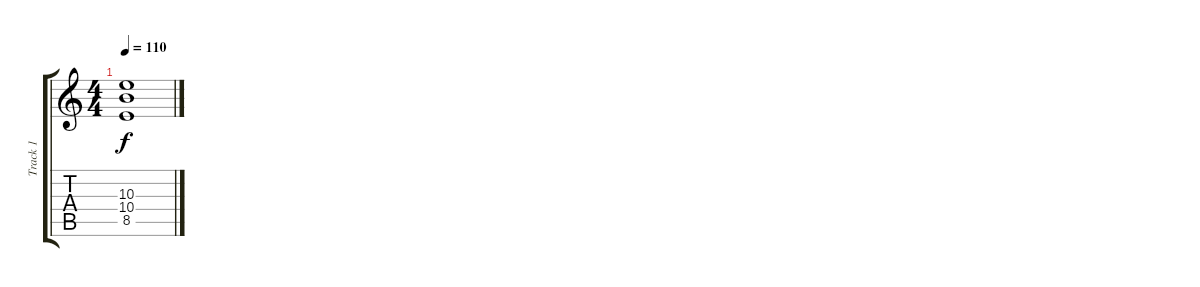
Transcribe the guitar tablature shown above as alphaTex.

\track ("Track 1" "Track 1") {instrument acousticguitarsteel}
\staff {score tabs}
\tuning (Eb4 Bb3 Gb3 Db3 Ab2 Eb2) {hide}
\ts (4 4)
\tempo 110
\clef g2
\ks c
(10.3{t} 10.4{t} 8.5{t}).1{dy f}
